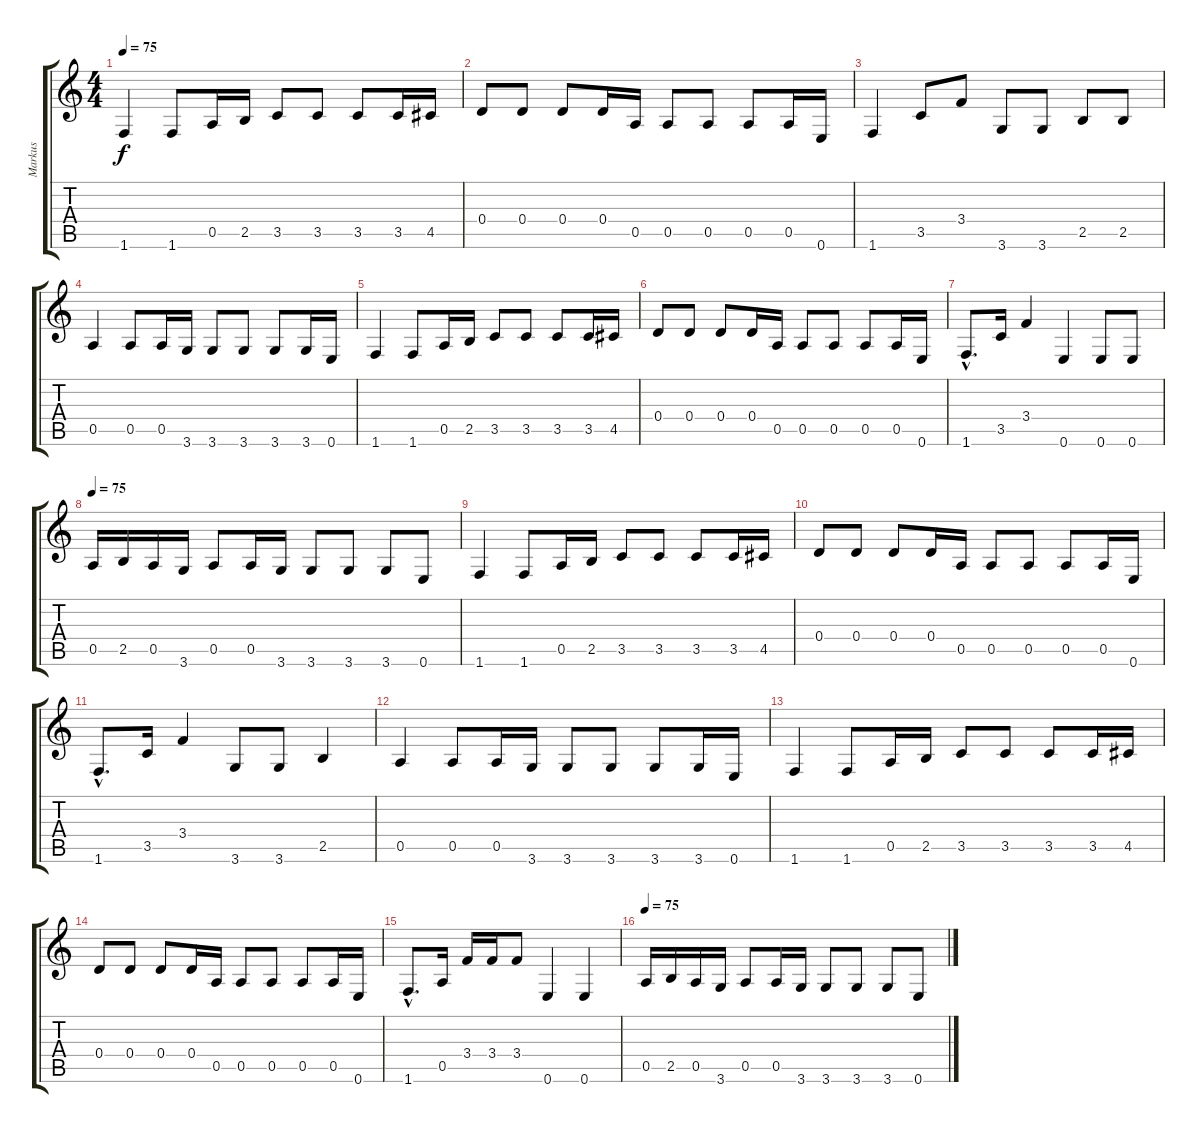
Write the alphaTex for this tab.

\track ("Markus" "Markus") {instrument electricbasspick}
\staff {score tabs}
\tuning (E4 B3 G3 D3 A2 E2) {hide}
\ts (4 4)
\tempo 75
\clef g2
\ks c
1.6.4{dy f} 1.6.8 0.5.16 2.5.16 3.5.8 3.5.8 3.5.8 3.5.16 4.5.16 |
0.4.8 0.4.8 0.4.8 0.4.16 0.5.16 0.5.8 0.5.8 0.5.8 0.5.16 0.6.16 |
1.6.4 3.5.8 3.4.8 3.6.8 3.6.8 2.5.8 2.5.8 |
0.5.4 0.5.8 0.5.16 3.6.16 3.6.8 3.6.8 3.6.8 3.6.16 0.6.16 |
1.6.4 1.6.8 0.5.16 2.5.16 3.5.8 3.5.8 3.5.8 3.5.16 4.5.16 |
0.4.8 0.4.8 0.4.8 0.4.16 0.5.16 0.5.8 0.5.8 0.5.8 0.5.16 0.6.16 |
1.6{hac}.8{d} 3.5.16 3.4.4 0.6.4 0.6.8 0.6.8 |
\tempo 75
0.5.16 2.5.16 0.5.16 3.6.16 0.5.8 0.5.16 3.6.16 3.6.8 3.6.8 3.6.8 0.6.8 |
1.6.4 1.6.8 0.5.16 2.5.16 3.5.8 3.5.8 3.5.8 3.5.16 4.5.16 |
0.4.8 0.4.8 0.4.8 0.4.16 0.5.16 0.5.8 0.5.8 0.5.8 0.5.16 0.6.16 |
1.6{hac}.8{d} 3.5.16 3.4.4 3.6.8 3.6.8 2.5.4 |
0.5.4 0.5.8 0.5.16 3.6.16 3.6.8 3.6.8 3.6.8 3.6.16 0.6.16 |
1.6.4 1.6.8 0.5.16 2.5.16 3.5.8 3.5.8 3.5.8 3.5.16 4.5.16 |
0.4.8 0.4.8 0.4.8 0.4.16 0.5.16 0.5.8 0.5.8 0.5.8 0.5.16 0.6.16 |
1.6{hac}.8{d} 0.5.16 3.4.16 3.4.16 3.4.8 0.6.4 0.6.4 |
\tempo 75
0.5.16 2.5.16 0.5.16 3.6.16 0.5.8 0.5.16 3.6.16 3.6.8 3.6.8 3.6.8 0.6.8
